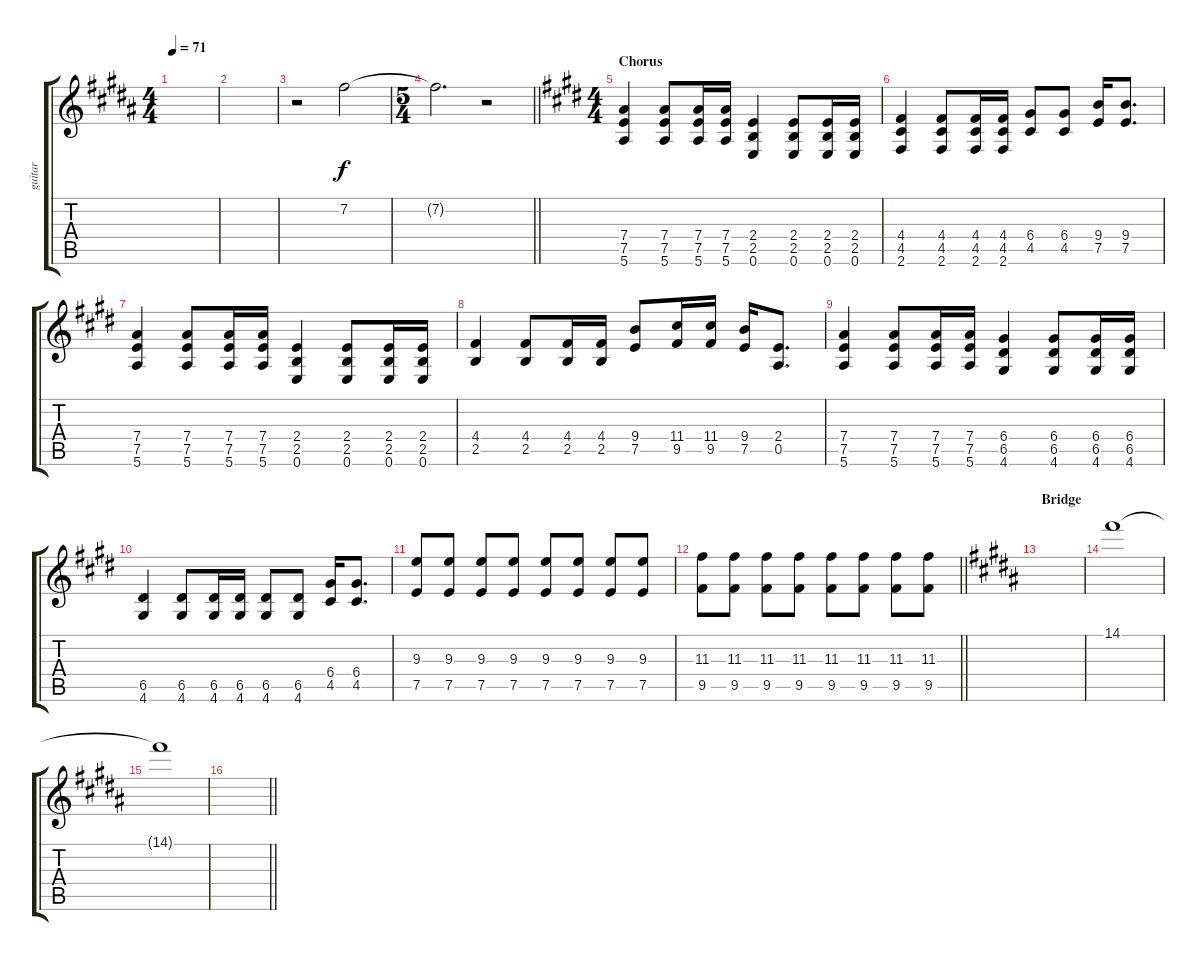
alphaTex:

\track ("guitar" "guitar") {instrument distortionguitar}
\staff {score tabs}
\tuning (E4 B3 G3 D3 A2 E2) {hide}
\ts (4 4)
\tempo 71
\clef g2
\ks b
|
|
r.2{volume 0} 7.2.2{volume 15} |
\ts (5 4)
\barLineRight lightlight
7.2{t}.2{d} r.2 |
\ts (4 4)
\section ("" "Chorus")
\ks e
(7.4 7.5 5.6).4 (7.4 7.5 5.6).8 (7.4 7.5 5.6).16 (7.4 7.5 5.6).16 (2.4 2.5 0.6).4 (2.4 2.5 0.6).8 (2.4 2.5 0.6).16 (2.4 2.5 0.6).16 |
(4.4 4.5 2.6).4 (4.4 4.5 2.6).8 (4.4 4.5 2.6).16 (4.4 4.5 2.6).16 (6.4 4.5).8 (6.4 4.5).8 (9.4 7.5).16 (9.4 7.5).8{d} |
(7.4 7.5 5.6).4 (7.4 7.5 5.6).8 (7.4 7.5 5.6).16 (7.4 7.5 5.6).16 (2.4 2.5 0.6).4 (2.4 2.5 0.6).8 (2.4 2.5 0.6).16 (2.4 2.5 0.6).16 |
(4.4 2.5).4 (4.4 2.5).8 (4.4 2.5).16 (4.4 2.5).16 (9.4 7.5).8 (11.4 9.5).16 (11.4 9.5).16 (9.4 7.5).16 (2.4 0.5).8{d} |
(7.4 7.5 5.6).4 (7.4 7.5 5.6).8 (7.4 7.5 5.6).16 (7.4 7.5 5.6).16 (6.4 6.5 4.6).4 (6.4 6.5 4.6).8 (6.4 6.5 4.6).16 (6.4 6.5 4.6).16 |
(6.5 4.6).4 (6.5 4.6).8 (6.5 4.6).16 (6.5 4.6).16 (6.5 4.6).8 (6.5 4.6).8 (6.4 4.5).16 (6.4 4.5).8{d} |
(9.3 7.5).8 (9.3 7.5).8 (9.3 7.5).8 (9.3 7.5).8 (9.3 7.5).8 (9.3 7.5).8 (9.3 7.5).8 (9.3 7.5).8 |
\barLineRight lightlight
(11.3 9.5).8 (11.3 9.5).8 (11.3 9.5).8 (11.3 9.5).8 (11.3 9.5).8 (11.3 9.5).8 (11.3 9.5).8 (11.3 9.5).8 |
\section ("" "Bridge")
\ks b
|
14.1.1{volume 14} |
14.1{t}.1{volume 0} |
\barLineRight lightlight
